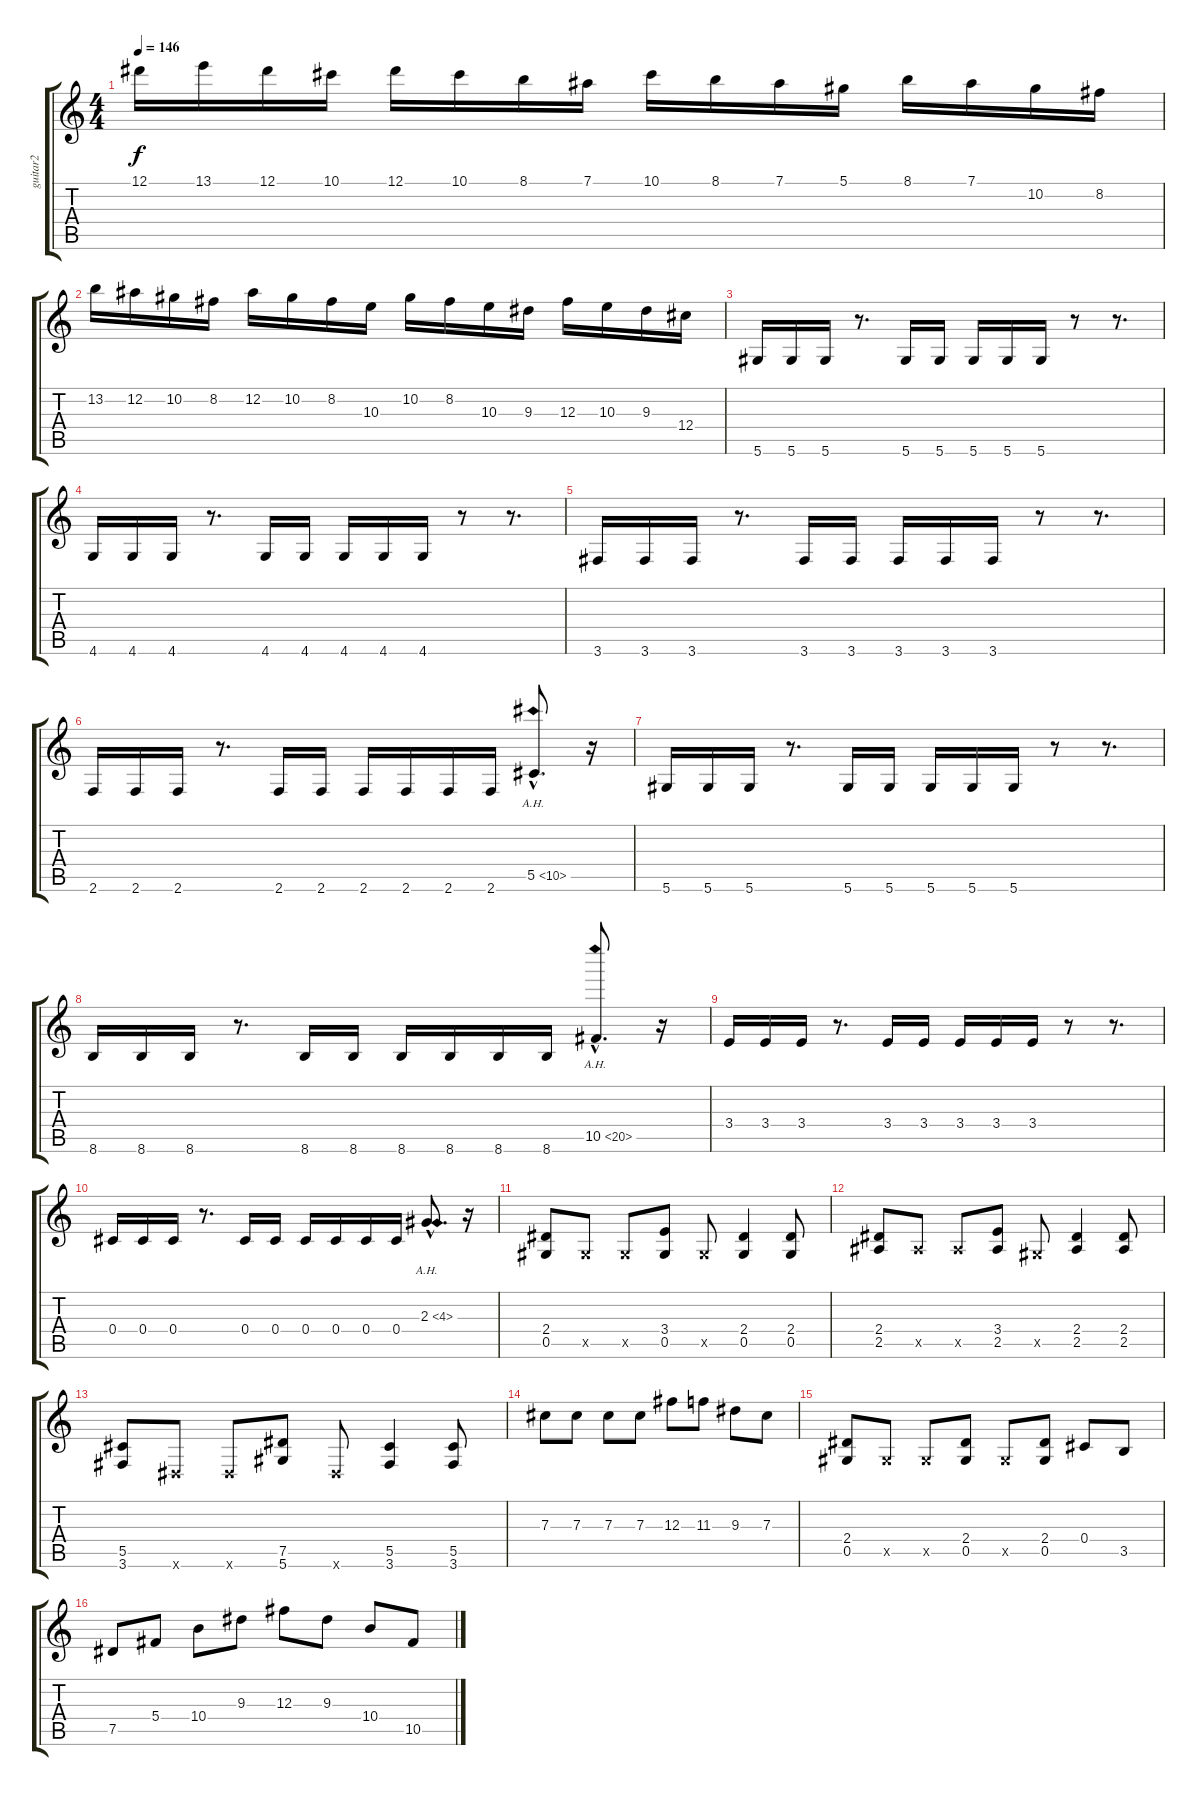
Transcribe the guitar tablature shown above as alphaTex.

\track ("guitar2" "guitar2") {instrument overdrivenguitar}
\staff {score tabs}
\tuning (Eb4 Bb3 Gb3 Db3 Ab2 Eb2) {hide}
\ts (4 4)
\tempo 146
\clef g2
\ks c
12.1.16{dy f} 13.1.16 12.1.16 10.1.16 12.1.16 10.1.16 8.1.16 7.1.16 10.1.16 8.1.16 7.1.16 5.1.16 8.1.16 7.1.16 10.2.16 8.2.16 |
13.2.16 12.2.16 10.2.16 8.2.16 12.2.16 10.2.16 8.2.16 10.3.16 10.2.16 8.2.16 10.3.16 9.3.16 12.3.16 10.3.16 9.3.16 12.4.16 |
5.6.16 5.6.16 5.6.16 r.8{d} 5.6.16 5.6.16 5.6.16 5.6.16 5.6.16 r.8 r.8{d} |
4.6.16 4.6.16 4.6.16 r.8{d} 4.6.16 4.6.16 4.6.16 4.6.16 4.6.16 r.8 r.8{d} |
3.6.16 3.6.16 3.6.16 r.8{d} 3.6.16 3.6.16 3.6.16 3.6.16 3.6.16 r.8 r.8{d} |
2.6.16 2.6.16 2.6.16 r.8{d} 2.6.16 2.6.16 2.6.16 2.6.16 2.6.16 2.6.16 5.5{ah 5 hac}.8{d} r.16 |
5.6.16 5.6.16 5.6.16 r.8{d} 5.6.16 5.6.16 5.6.16 5.6.16 5.6.16 r.8 r.8{d} |
8.6.16 8.6.16 8.6.16 r.8{d} 8.6.16 8.6.16 8.6.16 8.6.16 8.6.16 8.6.16 10.5{ah 10 hac}.8{d} r.16 |
3.4.16 3.4.16 3.4.16 r.8{d} 3.4.16 3.4.16 3.4.16 3.4.16 3.4.16 r.8 r.8{d} |
0.4.16 0.4.16 0.4.16 r.8{d} 0.4.16 0.4.16 0.4.16 0.4.16 0.4.16 0.4.16 2.3{ah 2 hac}.8{d} r.16 |
(2.4 0.5).8 0.5{x}.8 0.5{x}.8 (3.4 0.5).8 0.5{x}.8 (2.4 0.5).4 (2.4 0.5).8 |
(2.4 2.5).8 2.5{x}.8 2.5{x}.8 (3.4 2.5).8 0.5{x}.8 (2.4 2.5).4 (2.4 2.5).8 |
(5.5 3.6).8 0.6{x}.8 0.6{x}.8 (7.5 5.6).8 0.6{x}.8 (5.5 3.6).4 (5.5 3.6).8 |
7.3.8 7.3.8 7.3.8 7.3.8 12.3.8 11.3.8 9.3.8 7.3.8 |
(2.4 0.5).8 0.5{x}.8 0.5{x}.8 (2.4 0.5).8 0.5{x}.8 (2.4 0.5).8 0.4.8 3.5.8 |
7.5.8 5.4.8 10.4.8 9.3.8 12.3.8 9.3.8 10.4.8 10.5.8
